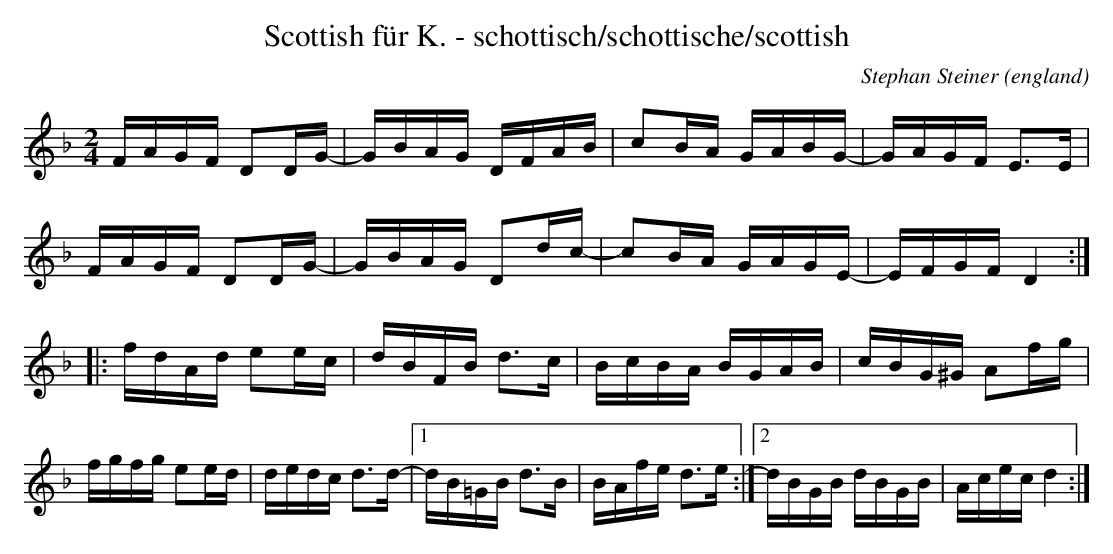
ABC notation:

X:1
T:Scottish für K. - schottisch/schottische/scottish
O:england
C:Stephan Steiner
M:2/4
L:1/16
K:Dm
FAGF D2DG-|GBAG DFAB|c2BA GABG-|GAGF E3E|
FAGF D2DG-|GBAG D2dc-|c2BA GAGE-|EFGFD4:|
|:fdAd e2ec|dBFB d3c|BcBA BGAB|cBG^G A2fg|
fgfg e2ed|dedc d3d-|1dB=GB d3B|BAfe d3e:|2dBGB dBGB|Acecd4:|
